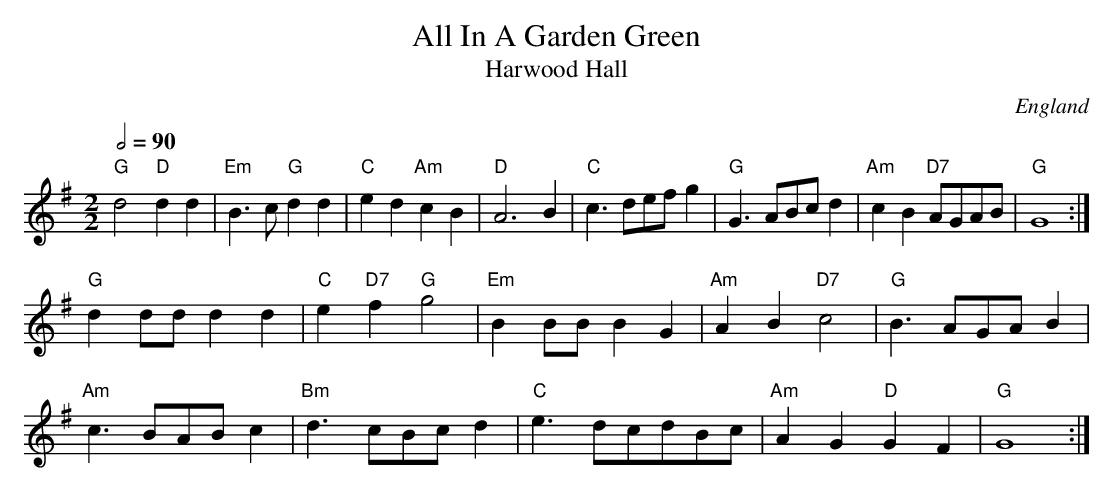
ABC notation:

X:1
T:All In A Garden Green
T:Harwood Hall
O:England
M:2/2
L:1/8
Q:1/2=90
K:G
"G" d4 "D" d2d2 | "Em"B2>c2 "G" d2d2 |"C"e2d2 "Am"c2B2 |\
"D" A6 B2 | "C" c3 def g2 | "G" G3 ABc d2 | "Am"c2B2 "D7" AGAB | "G" G8 :|
"G" d2dd d2d2 | "C" e2 "D7" f2 "G" g4 | "Em" B2BB B2G2 |\
"Am" A2B2 "D7" c4 | "G" B3 AGA B2 |
"Am"c3 BAB c2 | "Bm" d3 cBc d2 | "C" e3 dcdBc | "Am" A2G2 "D" G2F2 | "G" G8 :|
